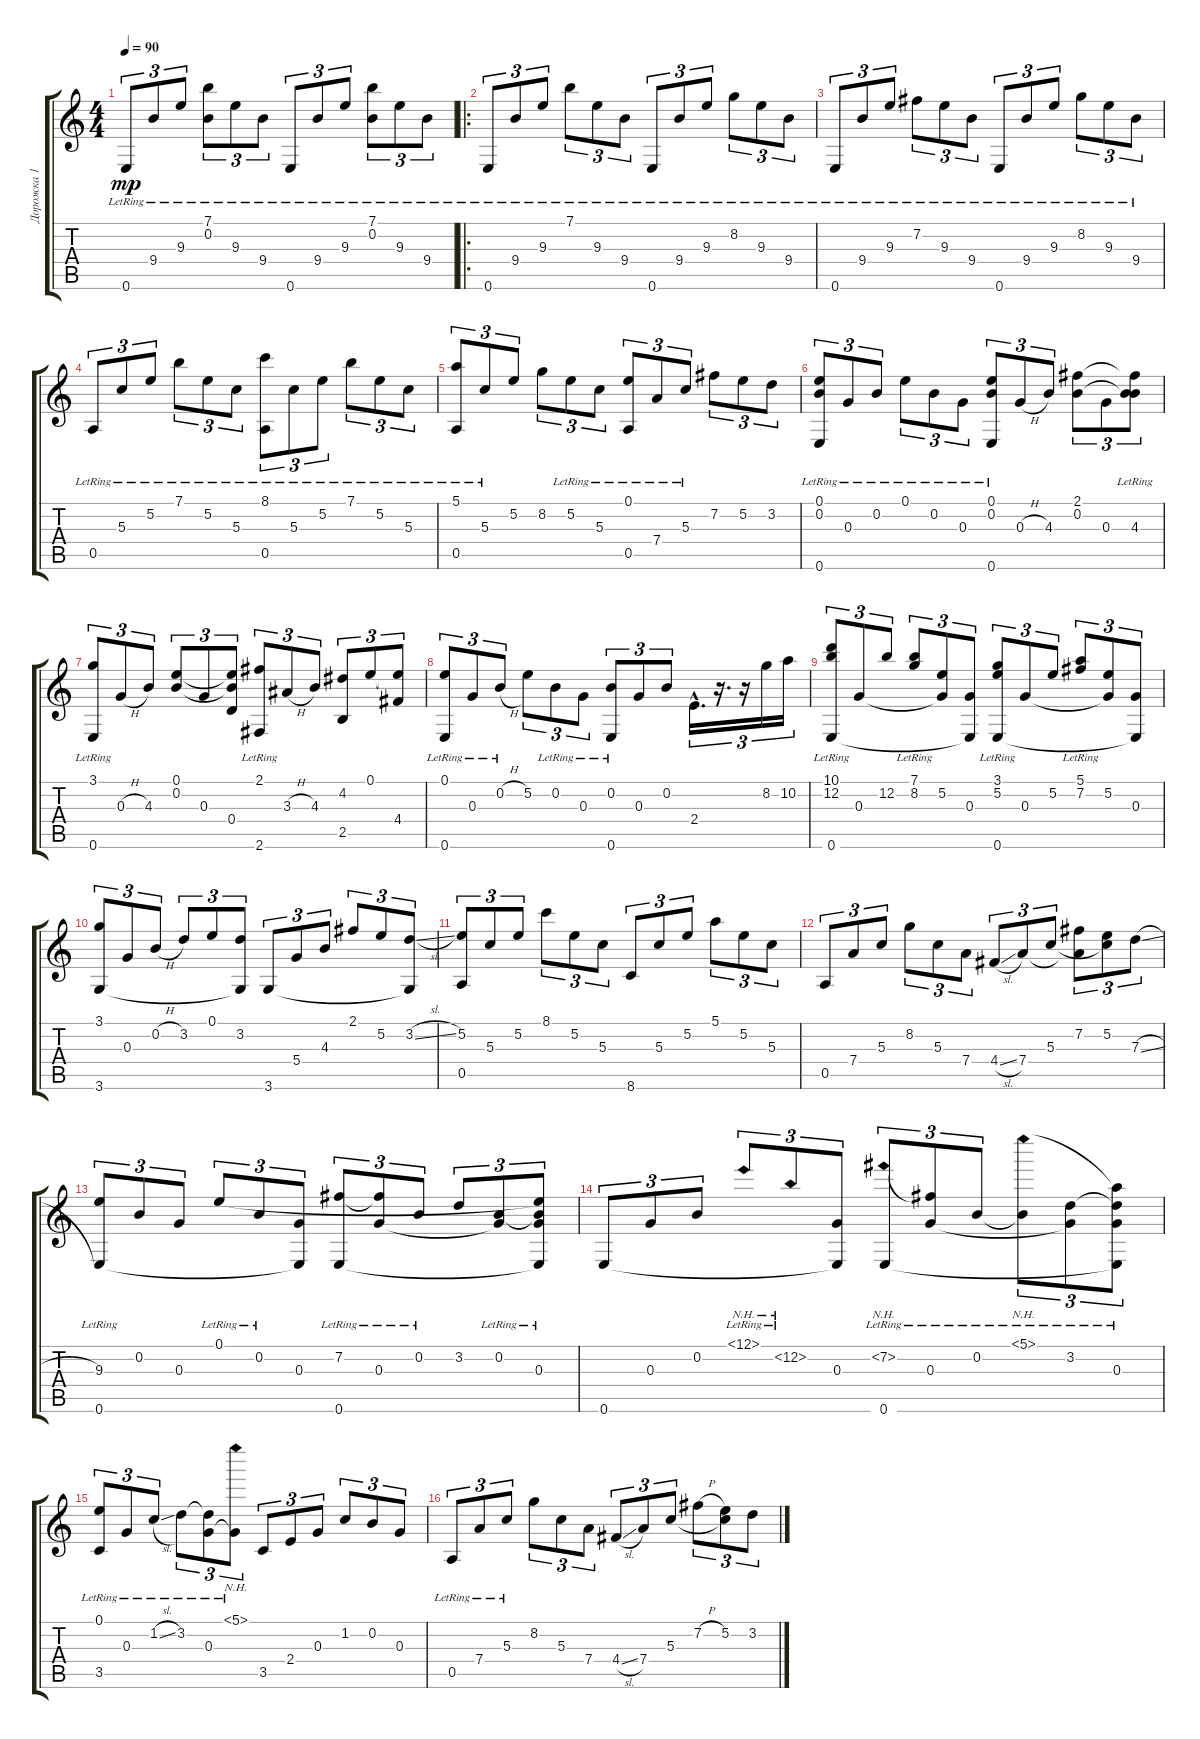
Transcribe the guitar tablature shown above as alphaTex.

\track ("Дорожка 1" "Дорожка 1") {instrument acousticguitarsteel}
\staff {score tabs}
\tuning (E4 B3 G3 D3 A2 E2) {hide}
\ts (4 4)
\tempo 90
\clef g2
\ks c
0.6{lr}.8{tu (3 2) dy mp instrument acousticguitarsteel} 9.4{lr}.8{tu (3 2)} 9.3{lr}.8{tu (3 2)} (7.1{lr} 0.2{lr}).8{tu (3 2)} 9.3{lr}.8{tu (3 2)} 9.4{lr}.8{tu (3 2)} 0.6{lr}.8{tu (3 2)} 9.4{lr}.8{tu (3 2)} 9.3{lr}.8{tu (3 2)} (7.1{lr} 0.2{lr}).8{tu (3 2)} 9.3{lr}.8{tu (3 2)} 9.4{lr}.8{tu (3 2)} |
\ro
0.6{lr}.8{tu (3 2)} 9.4{lr}.8{tu (3 2)} 9.3{lr}.8{tu (3 2)} 7.1{lr}.8{tu (3 2)} 9.3{lr}.8{tu (3 2)} 9.4{lr}.8{tu (3 2)} 0.6{lr}.8{tu (3 2)} 9.4{lr}.8{tu (3 2)} 9.3{lr}.8{tu (3 2)} 8.2{lr}.8{tu (3 2)} 9.3{lr}.8{tu (3 2)} 9.4{lr}.8{tu (3 2)} |
0.6{lr}.8{tu (3 2)} 9.4{lr}.8{tu (3 2)} 9.3{lr}.8{tu (3 2)} 7.2{lr}.8{tu (3 2)} 9.3{lr}.8{tu (3 2)} 9.4{lr}.8{tu (3 2)} 0.6{lr}.8{tu (3 2)} 9.4{lr}.8{tu (3 2)} 9.3{lr}.8{tu (3 2)} 8.2{lr}.8{tu (3 2)} 9.3{lr}.8{tu (3 2)} 9.4{lr}.8{tu (3 2)} |
0.5{lr}.8{tu (3 2)} 5.3{lr}.8{tu (3 2)} 5.2{lr}.8{tu (3 2)} 7.1{lr}.8{tu (3 2)} 5.2{lr}.8{tu (3 2)} 5.3{lr}.8{tu (3 2)} (8.1{lr} 0.5{lr}).8{tu (3 2)} 5.3{lr}.8{tu (3 2)} 5.2{lr}.8{tu (3 2)} 7.1{lr}.8{tu (3 2)} 5.2{lr}.8{tu (3 2)} 5.3{lr}.8{tu (3 2)} |
(5.1{lr} 0.5{lr}).8{tu (3 2)} 5.3{lr}.8{tu (3 2)} 5.2.8{tu (3 2)} 8.2.8{tu (3 2)} 5.2{lr}.8{tu (3 2)} 5.3{lr}.8{tu (3 2)} (0.1{lr} 0.5{lr}).8{tu (3 2)} 7.4{lr}.8{tu (3 2)} 5.3{lr}.8{tu (3 2)} 7.2.8{tu (3 2)} 5.2.8{tu (3 2)} 3.2.8{tu (3 2)} |
(0.1{lr} 0.2{lr} 0.6{lr}).8{tu (3 2)} 0.3{lr}.8{tu (3 2)} 0.2{lr}.8{tu (3 2)} 0.1{lr}.8{tu (3 2)} 0.2{lr}.8{tu (3 2)} 0.3{lr}.8{tu (3 2)} (0.1{lr} 0.2{lr} 0.6{lr}).8{tu (3 2)} 0.3{h}.8{tu (3 2)} 4.3.8{tu (3 2)} (2.1 0.2).8{tu (3 2)} 0.3.8{tu (3 2)} (2.1{t} 0.2{t} 4.3{lr}).8{tu (3 2)} |
(3.1{lr} 0.6{lr}).8{tu (3 2)} 0.3{h}.8{tu (3 2)} 4.3.8{tu (3 2)} (0.1 0.2).8{tu (3 2)} 0.3.8{tu (3 2)} (0.1{t} 0.2{t} 0.4).8{tu (3 2)} (2.1{lr} 2.6{lr}).8{tu (3 2)} 3.3{h}.8{tu (3 2)} 4.3.8{tu (3 2)} (4.2 2.5).8{tu (3 2)} 0.1.8{tu (3 2)} (0.1{t} 4.4).8{tu (3 2)} |
(0.1{lr} 0.6{lr}).8{tu (3 2)} 0.3{lr}.8{tu (3 2)} 0.2{h lr}.8{tu (3 2)} 5.2.8{tu (3 2)} 0.2{lr}.8{tu (3 2)} 0.3{lr}.8{tu (3 2)} (0.2{lr} 0.6).8{tu (3 2)} 0.3.8{tu (3 2)} 0.2.8{tu (3 2)} 2.4{hac}.16{d tu (3 2)} r.16{d tu (3 2)} r.16{tu (3 2)} 8.2.16{tu (3 2)} 10.2.16{tu (3 2)} |
(10.1{lr} 12.2{lr} 0.6).8{tu (3 2)} 0.3.8{tu (3 2)} 12.2.8{tu (3 2)} (7.1{lr} 8.2{lr}).8{tu (3 2)} (5.2 0.3{t}).8{tu (3 2)} (0.3 0.6{t}).8{tu (3 2)} (3.1{lr} 5.2{lr} 0.6).8{tu (3 2)} 0.3.8{tu (3 2)} 5.2.8{tu (3 2)} (5.1{lr} 7.2{lr}).8{tu (3 2)} (5.2 0.3{t}).8{tu (3 2)} (0.3 0.6{t}).8{tu (3 2)} |
(3.1 3.6).8{tu (3 2)} 0.3.8{tu (3 2)} 0.2{h}.8{tu (3 2)} 3.2.8{tu (3 2)} 0.1.8{tu (3 2)} (3.2 3.6{t}).8{tu (3 2)} 3.6.8{tu (3 2)} 5.4.8{tu (3 2)} 4.3.8{tu (3 2)} 2.1.8{tu (3 2)} 5.2.8{tu (3 2)} (3.2{sl} 3.6{t}).8{tu (3 2)} |
(5.2 0.5).8{tu (3 2)} 5.3.8{tu (3 2)} 5.2.8{tu (3 2)} 8.1.8{tu (3 2)} 5.2.8{tu (3 2)} 5.3.8{tu (3 2)} 8.6.8{tu (3 2)} 5.3.8{tu (3 2)} 5.2.8{tu (3 2)} 5.1.8{tu (3 2)} 5.2.8{tu (3 2)} 5.3.8{tu (3 2)} |
0.5.8{tu (3 2)} 7.4.8{tu (3 2)} 5.3.8{tu (3 2)} 8.2.8{tu (3 2)} 5.3.8{tu (3 2)} 7.4.8{tu (3 2)} 4.4{sl}.8{tu (3 2)} 7.4.8{tu (3 2)} 5.3.8{tu (3 2)} (7.2 7.4{t}).8{tu (3 2)} (5.2 5.3{t}).8{tu (3 2)} 7.3{sl}.8{tu (3 2)} |
(9.3{lr} 0.6).8{tu (3 2)} 0.2.8{tu (3 2)} 0.3.8{tu (3 2)} 0.1{lr}.8{tu (3 2)} 0.2{lr}.8{tu (3 2)} (0.3 0.6{t}).8{tu (3 2)} (7.2{lr} 0.6).8{tu (3 2)} (7.2{t} 0.3{lr}).8{tu (3 2)} 0.2{lr}.8{tu (3 2)} 3.2.8{tu (3 2)} (0.2{lr} 0.3{t}).8{tu (3 2)} (0.1{t} 0.2{t} 0.3{lr} 0.6{t}).8{tu (3 2)} |
0.6.8{tu (3 2)} 0.3.8{tu (3 2)} 0.2.8{tu (3 2)} 12.1{nh lr}.8{tu (3 2)} 12.2{nh lr}.8{tu (3 2)} (0.3 0.6{t}).8{tu (3 2)} (7.2{nh lr} 0.6).8{tu (3 2)} (7.2{t} 0.3{lr}).8{tu (3 2)} 0.2{lr}.8{tu (3 2)} (5.1{nh lr} 0.2{t}).8{tu (3 2)} (3.2{lr} 0.3{t}).8{tu (3 2)} (5.1{t} 3.2{t} 0.3{lr} 0.6{t}).8{tu (3 2)} |
(0.1{lr} 3.5{lr}).8{tu (3 2)} 0.3{lr}.8{tu (3 2)} 1.2{sl lr}.8{tu (3 2)} 3.2{lr}.8{tu (3 2)} (3.2{t} 0.3{lr}).8{tu (3 2)} (5.1{nh lr} 0.3{t}).8{tu (3 2)} 3.5.8{tu (3 2)} 2.4.8{tu (3 2)} 0.3.8{tu (3 2)} 1.2.8{tu (3 2)} 0.2.8{tu (3 2)} 0.3.8{tu (3 2)} |
0.5{lr}.8{tu (3 2)} 7.4{lr}.8{tu (3 2)} 5.3{lr}.8{tu (3 2)} 8.2.8{tu (3 2)} 5.3.8{tu (3 2)} 7.4.8{tu (3 2)} 4.4{sl}.8{tu (3 2)} 7.4.8{tu (3 2)} 5.3.8{tu (3 2)} 7.2{h}.8{tu (3 2)} (5.2 5.3{t}).8{tu (3 2)} 3.2{sl}.8{tu (3 2)}
